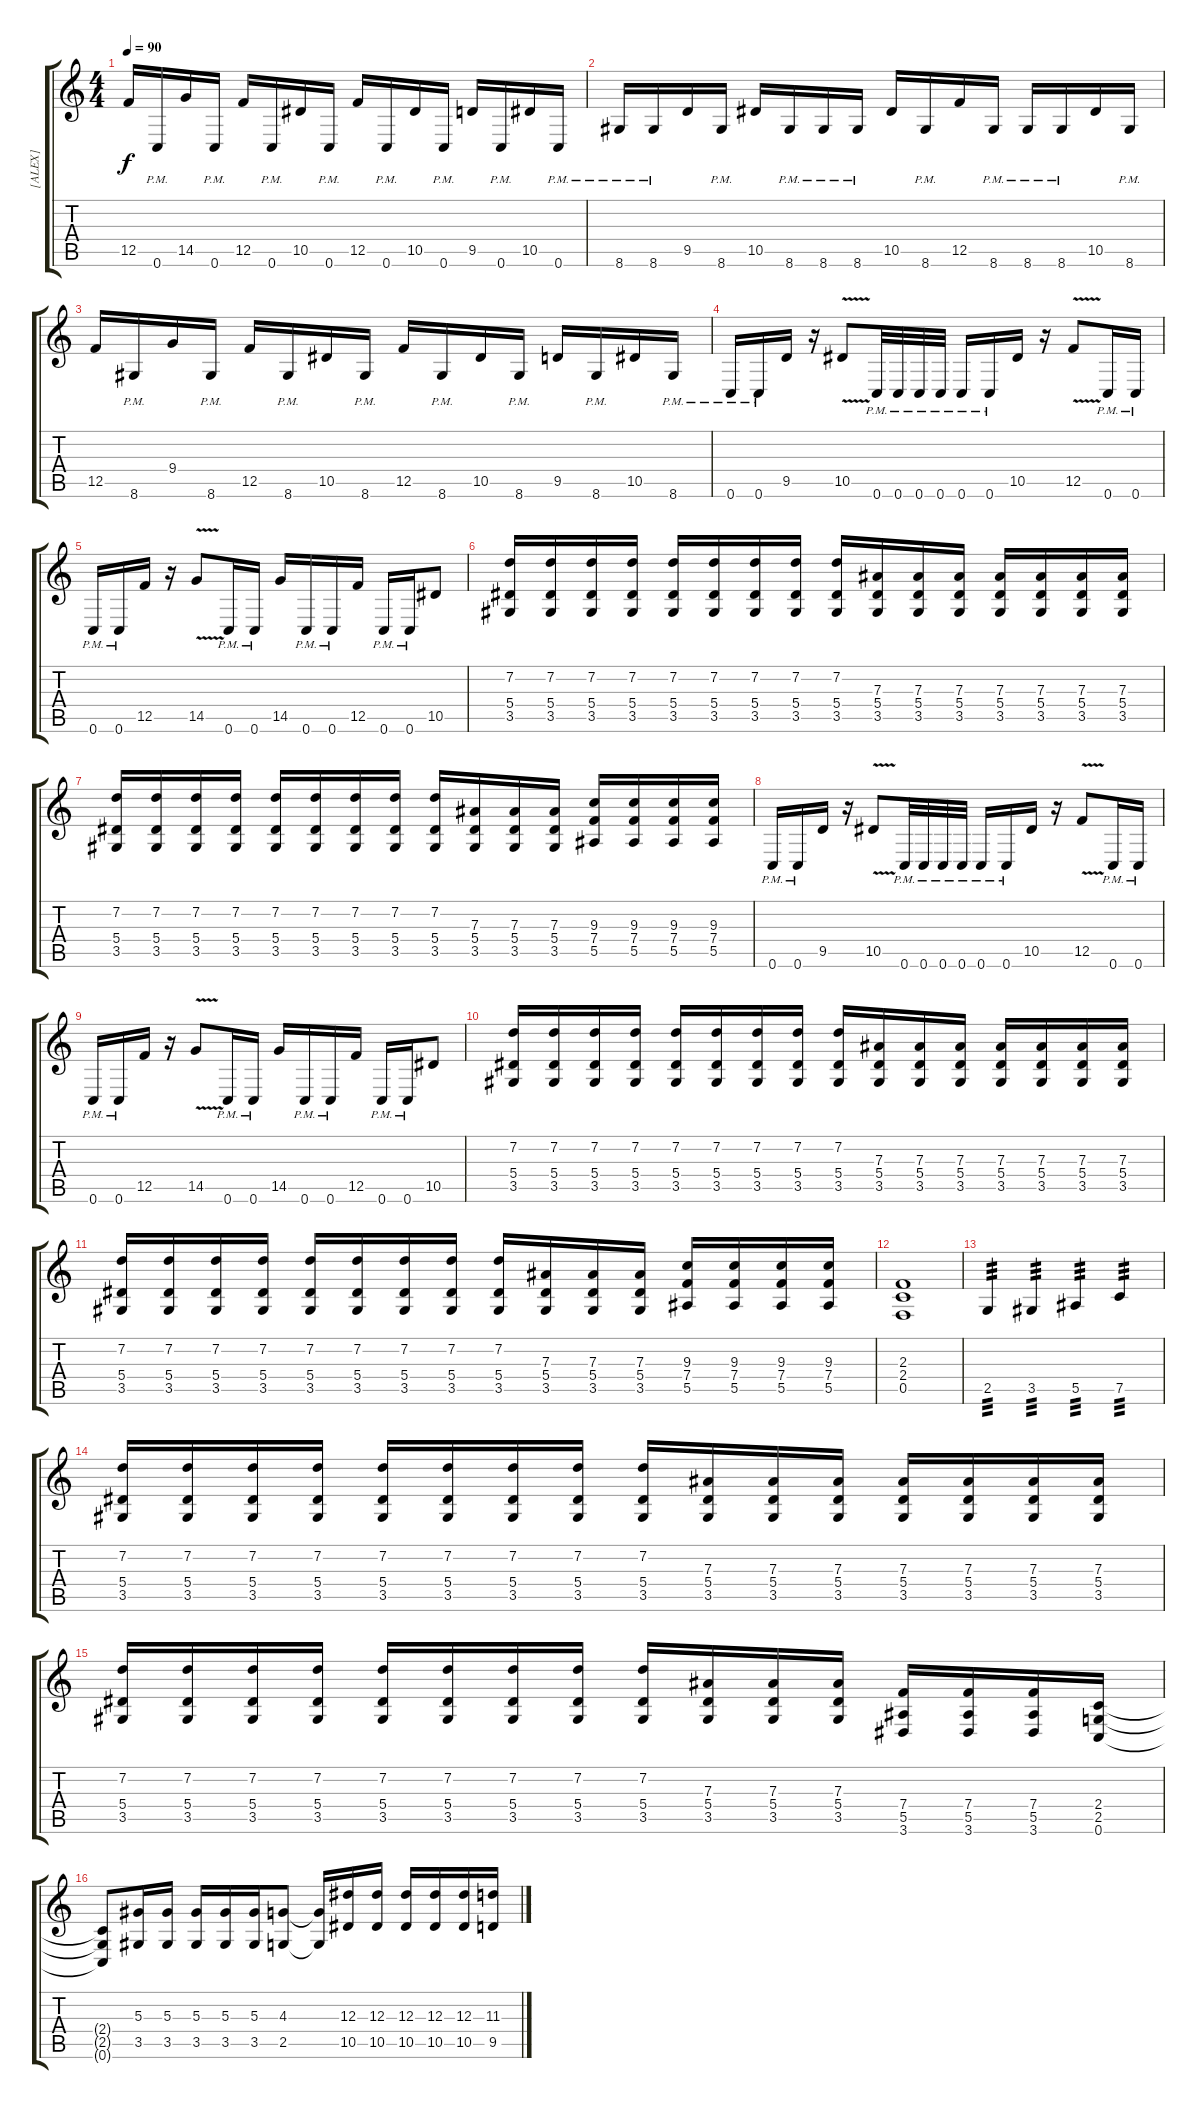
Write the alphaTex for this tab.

\track ("[ALEX]" "[ALEX]") {instrument overdrivenguitar}
\staff {score tabs}
\tuning (C4 G3 Eb3 Bb2 F2 C2) {hide}
\ts (4 4)
\tempo 90
\clef g2
\ks c
12.5.16{dy f} 0.6{pm}.16 14.5.16 0.6{pm}.16 12.5.16 0.6{pm}.16 10.5.16 0.6{pm}.16 12.5.16 0.6{pm}.16 10.5.16 0.6{pm}.16 9.5.16 0.6{pm}.16 10.5.16 0.6{pm}.16 |
8.6{pm}.16 8.6{pm}.16 9.5.16 8.6{pm}.16 10.5.16 8.6{pm}.16 8.6{pm}.16 8.6{pm}.16 10.5.16 8.6{pm}.16 12.5.16 8.6{pm}.16 8.6{pm}.16 8.6{pm}.16 10.5.16 8.6{pm}.16 |
12.5.16 8.6{pm}.16 9.4.16 8.6{pm}.16 12.5.16 8.6{pm}.16 10.5.16 8.6{pm}.16 12.5.16 8.6{pm}.16 10.5.16 8.6{pm}.16 9.5.16 8.6{pm}.16 10.5.16 8.6{pm}.16 |
0.6{pm}.16 0.6{pm}.16 9.5.16 r.16 10.5{v}.8 0.6{pm}.32 0.6{pm}.32 0.6{pm}.32 0.6{pm}.32 0.6{pm}.16 0.6{pm}.16 10.5.16 r.16 12.5{v}.8 0.6{pm}.16 0.6{pm}.16 |
0.6{pm}.16 0.6{pm}.16 12.5.16 r.16 14.5{v}.8 0.6{pm}.16 0.6{pm}.16 14.5.16 0.6{pm}.16 0.6{pm}.16 12.5.16 0.6{pm}.16 0.6{pm}.16 10.5.8 |
(7.2 5.4 3.5).16 (7.2 5.4 3.5).16 (7.2 5.4 3.5).16 (7.2 5.4 3.5).16 (7.2 5.4 3.5).16 (7.2 5.4 3.5).16 (7.2 5.4 3.5).16 (7.2 5.4 3.5).16 (7.2 5.4 3.5).16 (7.3 5.4 3.5).16 (7.3 5.4 3.5).16 (7.3 5.4 3.5).16 (7.3 5.4 3.5).16 (7.3 5.4 3.5).16 (7.3 5.4 3.5).16 (7.3 5.4 3.5).16 |
(7.2 5.4 3.5).16 (7.2 5.4 3.5).16 (7.2 5.4 3.5).16 (7.2 5.4 3.5).16 (7.2 5.4 3.5).16 (7.2 5.4 3.5).16 (7.2 5.4 3.5).16 (7.2 5.4 3.5).16 (7.2 5.4 3.5).16 (7.3 5.4 3.5).16 (7.3 5.4 3.5).16 (7.3 5.4 3.5).16 (9.3 7.4 5.5).16 (9.3 7.4 5.5).16 (9.3 7.4 5.5).16 (9.3 7.4 5.5).16 |
0.6{pm}.16 0.6{pm}.16 9.5.16 r.16 10.5{v}.8 0.6{pm}.32 0.6{pm}.32 0.6{pm}.32 0.6{pm}.32 0.6{pm}.16 0.6{pm}.16 10.5.16 r.16 12.5{v}.8 0.6{pm}.16 0.6{pm}.16 |
0.6{pm}.16 0.6{pm}.16 12.5.16 r.16 14.5{v}.8 0.6{pm}.16 0.6{pm}.16 14.5.16 0.6{pm}.16 0.6{pm}.16 12.5.16 0.6{pm}.16 0.6{pm}.16 10.5.8 |
(7.2 5.4 3.5).16 (7.2 5.4 3.5).16 (7.2 5.4 3.5).16 (7.2 5.4 3.5).16 (7.2 5.4 3.5).16 (7.2 5.4 3.5).16 (7.2 5.4 3.5).16 (7.2 5.4 3.5).16 (7.2 5.4 3.5).16 (7.3 5.4 3.5).16 (7.3 5.4 3.5).16 (7.3 5.4 3.5).16 (7.3 5.4 3.5).16 (7.3 5.4 3.5).16 (7.3 5.4 3.5).16 (7.3 5.4 3.5).16 |
(7.2 5.4 3.5).16 (7.2 5.4 3.5).16 (7.2 5.4 3.5).16 (7.2 5.4 3.5).16 (7.2 5.4 3.5).16 (7.2 5.4 3.5).16 (7.2 5.4 3.5).16 (7.2 5.4 3.5).16 (7.2 5.4 3.5).16 (7.3 5.4 3.5).16 (7.3 5.4 3.5).16 (7.3 5.4 3.5).16 (9.3 7.4 5.5).16 (9.3 7.4 5.5).16 (9.3 7.4 5.5).16 (9.3 7.4 5.5).16 |
(2.3 2.4 0.5).1 |
2.5.4{tp 3} 3.5.4{tp 3} 5.5.4{tp 3} 7.5.4{tp 3} |
(7.2 5.4 3.5).16 (7.2 5.4 3.5).16 (7.2 5.4 3.5).16 (7.2 5.4 3.5).16 (7.2 5.4 3.5).16 (7.2 5.4 3.5).16 (7.2 5.4 3.5).16 (7.2 5.4 3.5).16 (7.2 5.4 3.5).16 (7.3 5.4 3.5).16 (7.3 5.4 3.5).16 (7.3 5.4 3.5).16 (7.3 5.4 3.5).16 (7.3 5.4 3.5).16 (7.3 5.4 3.5).16 (7.3 5.4 3.5).16 |
(7.2 5.4 3.5).16 (7.2 5.4 3.5).16 (7.2 5.4 3.5).16 (7.2 5.4 3.5).16 (7.2 5.4 3.5).16 (7.2 5.4 3.5).16 (7.2 5.4 3.5).16 (7.2 5.4 3.5).16 (7.2 5.4 3.5).16 (7.3 5.4 3.5).16 (7.3 5.4 3.5).16 (7.3 5.4 3.5).16 (7.4 5.5 3.6).16 (7.4 5.5 3.6).16 (7.4 5.5 3.6).16 (2.4 2.5 0.6).16 |
(2.4{t} 2.5{t} 0.6{t}).8 (5.3 3.5).16 (5.3 3.5).16 (5.3 3.5).16 (5.3 3.5).16 (5.3 3.5).16 (4.3 2.5).8 (4.3{t} 2.5{t}).16 (12.3 10.5).16 (12.3 10.5).16 (12.3 10.5).16 (12.3 10.5).16 (12.3 10.5).16 (11.3 9.5).16
